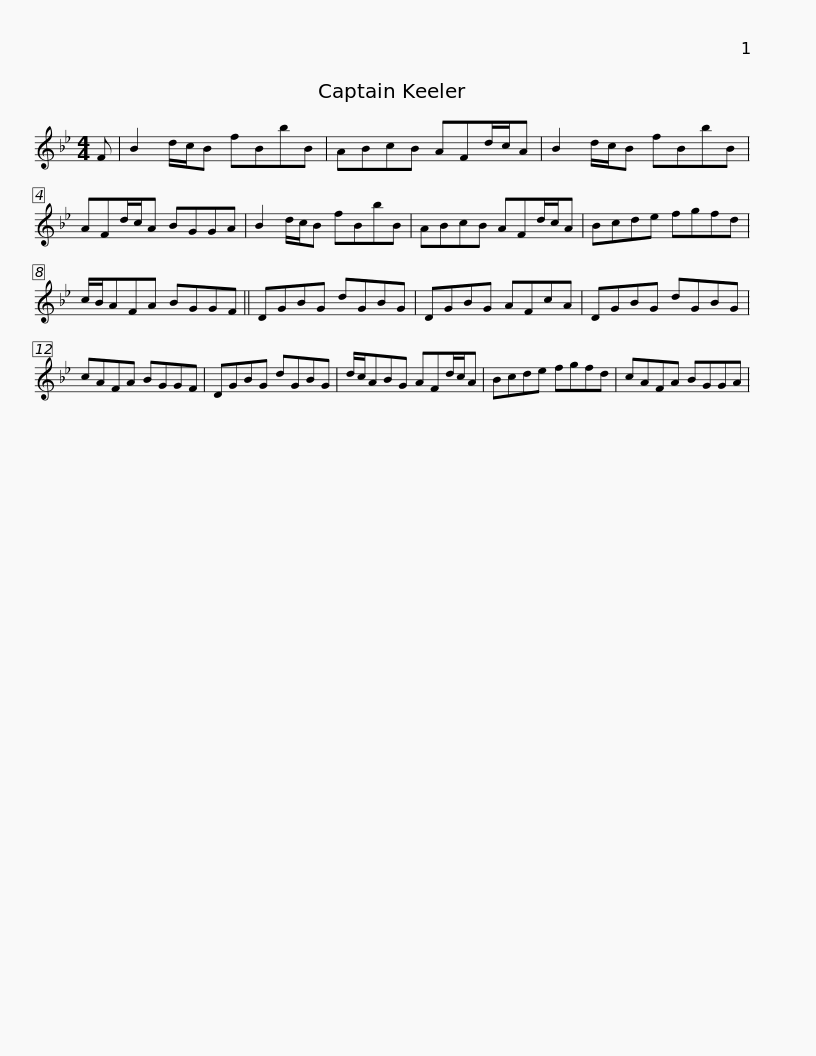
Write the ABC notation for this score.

X:1
L:1/8
M:4/4
I:linebreak $
K:Gmin
V:1 treble
V:1
 F | B2 d/c/B fBbB | ABcB AFd/c/A | B2 d/c/B fBbB | AFd/c/A BGGA | %5
 B2 d/c/B fBbB |$ ABcB AFd/c/A | Bcde fgfd | c/B/AFA BGGF || DGBG dGBG | %10
 DGBG AFcA |$ DGBG dGBG | cAFA BGGF | DGBG dGBG | d/c/ABG AFd/c/A | %15
 Bcde fgfd |$ cAFA BGGA | %17
